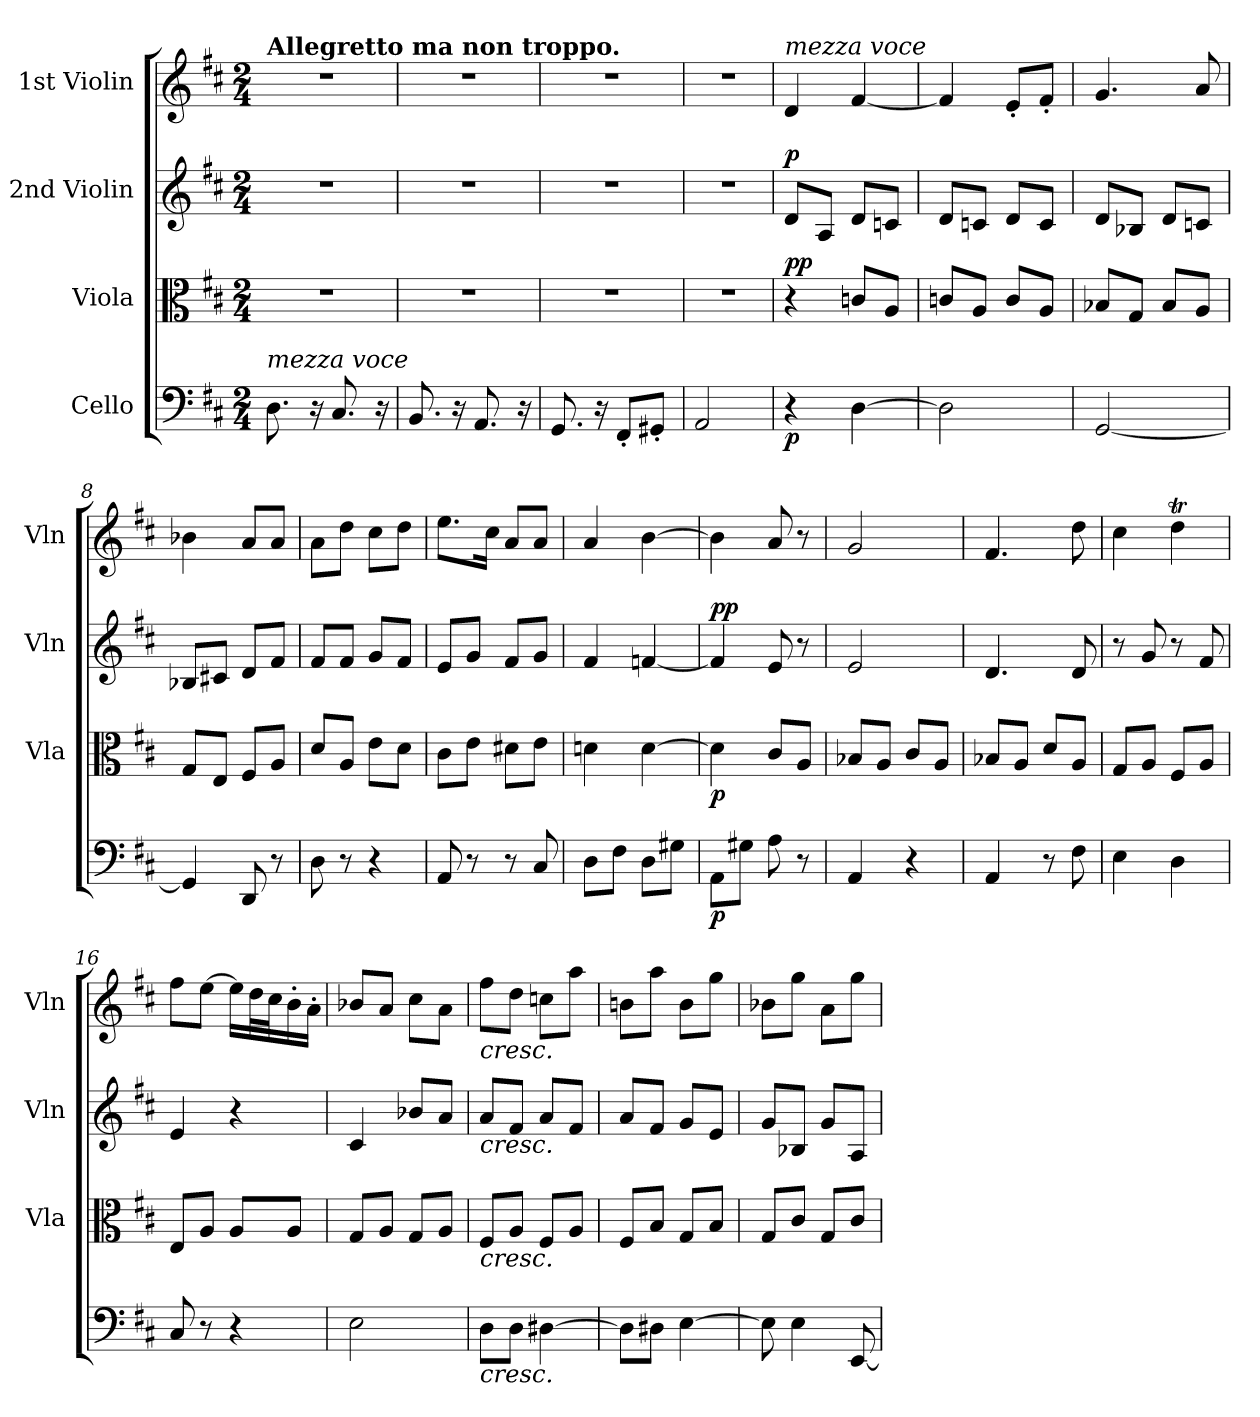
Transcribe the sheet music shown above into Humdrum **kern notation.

**kern	**dynam	**kern	**dynam	**kern	**dynam	**kern
*part4	*part4	*part3	*part3	*part2	*part2	*part1
*staff4	*staff4	*staff3	*staff3	*staff2	*staff2	*staff1
*I"Cello	*	*I"Viola	*	*I"2nd Violin	*	*I"1st Violin
*	*	*I'Vla	*	*I'Vln	*	*I'Vln
*clefF4	*	*clefC3	*	*clefG2	*	*clefG2
*k[f#c#]	*	*k[f#c#]	*	*k[f#c#]	*	*k[f#c#]
*M2/4	*	*M2/4	*	*M2/4	*	*M2/4
=1	=1	=1	=1	=1	=1	=1
!	!	!	!	!	!	!LO:TX:a:B:t=Allegretto ma non troppo.
!LO:TX:a:i:t=mezza voce	!	!	!	!	!	!
8.D\	.	2r	.	2r	.	2r
16r	.	.	.	.	.	.
8.C#/	.	.	.	.	.	.
16r	.	.	.	.	.	.
=2	=2	=2	=2	=2	=2	=2
8.BB/	.	2r	.	2r	.	2r
16r	.	.	.	.	.	.
8.AA/	.	.	.	.	.	.
16r	.	.	.	.	.	.
=3	=3	=3	=3	=3	=3	=3
8.GG/	.	2r	.	2r	.	2r
16r	.	.	.	.	.	.
8FF#'/L	.	.	.	.	.	.
8GG#X'/J	.	.	.	.	.	.
=4	=4	=4	=4	=4	=4	=4
2AA/	.	2r	.	2r	.	2r
=5	=5	=5	=5	=5	=5	=5
!	!	!	!	!	!	!LO:TX:a:i:t=mezza voce
!	!LO:DY:b	!	!LO:DY:b	!	!	!
!	!	!	!LO:DY:n=1:a	!	!LO:DY:a	!
4r	p	4r	p p	8d/L	p	4d/
.	.	.	.	8A/J	.	.
[4D\	.	8cn/L	.	8d/L	.	[4f#/
.	.	8A/J	.	8cn/J	.	.
=6	=6	=6	=6	=6	=6	=6
2D\]	.	8cn/L	.	8d/L	.	4f#/]
.	.	8A/J	.	8cn/J	.	.
.	.	8c/L	.	8d/L	.	8e'/L
.	.	8A/J	.	8c/J	.	8f#'/J
!!LO:LB:g=z
=7	=7	=7	=7	=7	=7	=7
[2GG/	.	8B-X/L	.	8d/L	.	4.g/
.	.	8G/J	.	8B-X/J	.	.
.	.	8B-/L	.	8d/L	.	.
.	.	8A/J	.	8cn/J	.	8a/
!!LO:LB:g=z
=8	=8	=8	=8	=8	=8	=8
4GG/]	.	8G/L	.	8B-X/L	.	4b-X\
.	.	8E/J	.	8c#X/J	.	.
8DD/	.	8F#/L	.	8d/L	.	8a/L
8r	.	8A/J	.	8f#/J	.	8a/J
=9	=9	=9	=9	=9	=9	=9
8D\	.	8d/L	.	8f#/L	.	8a\L
8r	.	8A/J	.	8f#/J	.	8dd\J
4r	.	8e\L	.	8g/L	.	8cc#\L
.	.	8d\J	.	8f#/J	.	8dd\J
=10	=10	=10	=10	=10	=10	=10
8AA/	.	8c#\L	.	8e/L	.	8.ee\L
8r	.	8e\J	.	8g/J	.	.
.	.	.	.	.	.	16cc#\Jk
8r	.	8d#X\L	.	8f#/L	.	8a/L
8C#/	.	8e\J	.	8g/J	.	8a/J
=11	=11	=11	=11	=11	=11	=11
8D\L	.	4dn\	.	4f#/	.	4a/
8F#\J	.	.	.	.	.	.
8D\L	.	[4d\	.	[4fn/	.	[4b\
8G#X\J	.	.	.	.	.	.
=12	=12	=12	=12	=12	=12	=12
!	!LO:DY:b	!	!LO:DY:b	!	!LO:DY:b	!
!	!	!	!	!	!LO:DY:n=1:a	!
8AA\L	p	4d\]	p	4f/]	p p	4b\]
8G#X\J	.	.	.	.	.	.
8A\	.	8c#/L	.	8e/	.	8a/
8r	.	8A/J	.	8r	.	8r
=13	=13	=13	=13	=13	=13	=13
4AA/	.	8B-X/L	.	2e/	.	2g/
.	.	8A/J	.	.	.	.
4r	.	8c#/L	.	.	.	.
.	.	8A/J	.	.	.	.
!!LO:PB:g=z
=14	=14	=14	=14	=14	=14	=14
4AA/	.	8B-X/L	.	4.d/	.	4.f#/
.	.	8A/J	.	.	.	.
8r	.	8d/L	.	.	.	.
8F#\	.	8A/J	.	8d/	.	8dd\
=15	=15	=15	=15	=15	=15	=15
4E\	.	8G/L	.	8r	.	4cc#\
.	.	8A/J	.	8g/	.	.
4D\	.	8F#/L	.	8r	.	4ddT\
.	.	8A/J	.	8f#/	.	.
!!LO:LB:g=z
=16	=16	=16	=16	=16	=16	=16
8C#/	.	8E/L	.	4e/	.	8ff#\L
8r	.	8A/J	.	.	.	[8ee\J
4r	.	8A/L	.	4r	.	16ee\LL]
.	.	.	.	.	.	32dd\L
.	.	.	.	.	.	32cc#\J
.	.	8A/J	.	.	.	16b'\
.	.	.	.	.	.	16a'\JJ
=17	=17	=17	=17	=17	=17	=17
2E\	.	8G/L	.	4c#/	.	8b-X/L
.	.	8A/J	.	.	.	8a/J
.	.	8G/L	.	8b-X/L	.	8cc#\L
.	.	8A/J	.	8a/J	.	8a\J
=18	=18	=18	=18	=18	=18	=18
!	!	!	!	!	!	!LO:TX:b:i:t=cresc.
!	!	!	!	!LO:TX:b:i:t=cresc.	!	!
!	!	!LO:TX:b:i:t=cresc.	!	!	!	!
!LO:TX:b:i:t=cresc.	!	!	!	!	!	!
8D\L	.	8F#/L	.	8a/L	.	8ff#\L
8D\J	.	8A/J	.	8f#/J	.	8dd\J
[4D#X\	.	8F#/L	.	8a/L	.	8ccn\L
.	.	8A/J	.	8f#/J	.	8aa\J
=19	=19	=19	=19	=19	=19	=19
8D#\L]	.	8F#/L	.	8a/L	.	8bn\L
8D#X\J	.	8B/J	.	8f#/J	.	8aa\J
[4E\	.	8G/L	.	8g/L	.	8b\L
.	.	8B/J	.	8e/J	.	8gg\J
=20	=20	=20	=20	=20	=20	=20
8E\]	.	8G/L	.	8g/L	.	8b-X\L
4E\	.	8c#/J	.	8B-X/J	.	8gg\J
.	.	8G/L	.	8g/L	.	8a\L
[8EE/	.	8c#/J	.	8A/J	.	8gg\J
=	=	=	=	=	=	=
*-	*-	*-	*-	*-	*-	*-
